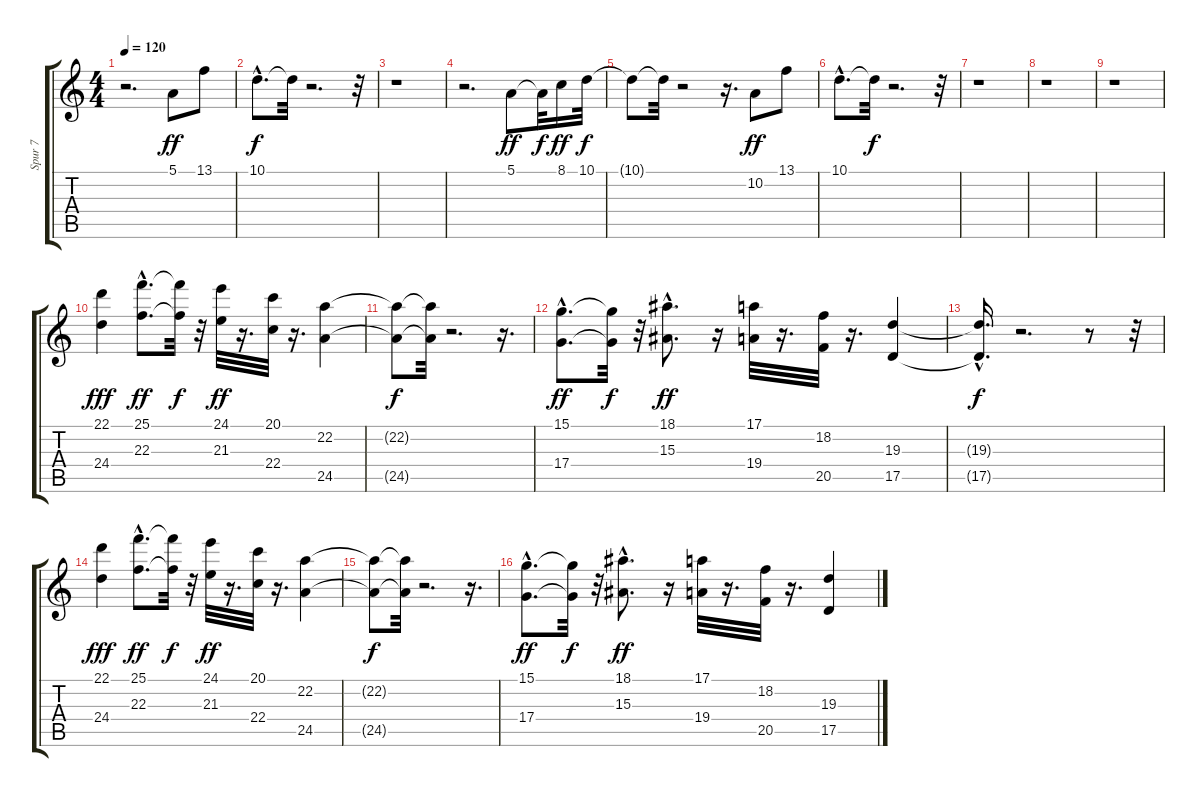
\track ("Spur 7" "Spur 7") {instrument drawbarorgan}
\staff {score tabs}
\tuning (E4 B3 G3 D3 A2 E2) {hide}
\ts (4 4)
\tempo 120
\clef g2
\ks c
r.2{d dy f} 5.1.8{dy ff} 13.1.8 |
10.1{hac}.8{d dy f} 10.1{t}.32 r.2{d} r.32 |
r.1 |
r.2{d} 5.1.8{dy ff} 5.1{t}.32{dy f} 8.1.16{dy ff} 10.1.32{dy f} |
10.1{t}.8 10.1{t}.32 r.2 r.16{d} 10.2.8{dy ff} 13.1.8 |
10.1{hac}.8{d} 10.1{t}.32{dy f} r.2{d} r.32 |
r.1 |
r.1 |
r.1 |
(22.1 24.4).4{dy fff} (25.1{hac} 22.3{hac}).8{d dy ff} (25.1{t} 22.3{t}).32{dy f} r.32 (24.1 21.3).32{dy ff} r.16{d} (20.1 22.4).32 r.16{d} (22.2 24.5).4 |
(22.2{t} 24.5{t}).8{dy f} (22.2{t} 24.5{t}).32 r.2{d} r.16{d} |
(15.1{hac} 17.4{hac}).8{d dy ff} (15.1{t} 17.4{t}).32{dy f} r.32 (18.1{hac} 15.3{hac}).8{d dy ff} r.16 (17.1 19.4).32 r.16{d} (18.2 20.5).32 r.16{d} (19.3 17.5).4 |
(19.3{hac t} 17.5{hac t}).16{d dy f} r.2{d} r.8 r.32 |
(22.1 24.4).4{dy fff} (25.1{hac} 22.3{hac}).8{d dy ff} (25.1{t} 22.3{t}).32{dy f} r.32 (24.1 21.3).32{dy ff} r.16{d} (20.1 22.4).32 r.16{d} (22.2 24.5).4 |
(22.2{t} 24.5{t}).8{dy f} (22.2{t} 24.5{t}).32 r.2{d} r.16{d} |
(15.1{hac} 17.4{hac}).8{d dy ff} (15.1{t} 17.4{t}).32{dy f} r.32 (18.1{hac} 15.3{hac}).8{d dy ff} r.16 (17.1 19.4).32 r.16{d} (18.2 20.5).32 r.16{d} (19.3 17.5).4
